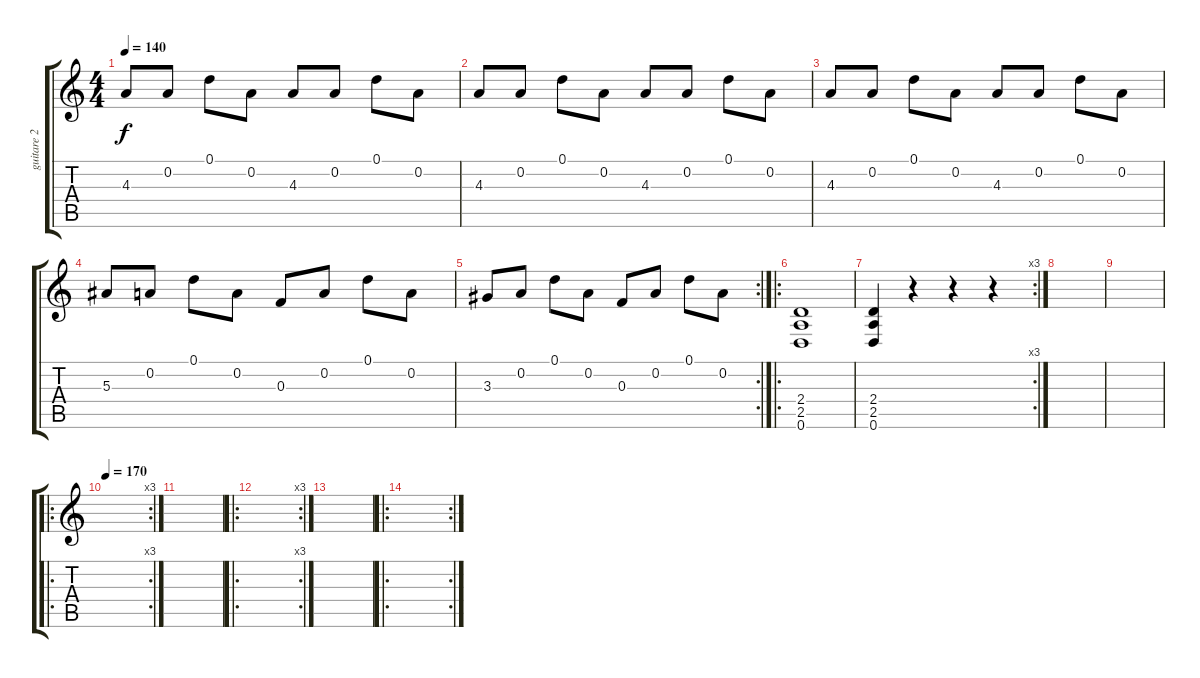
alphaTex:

\track ("guitare 2" "guitare 2") {instrument distortionguitar}
\staff {score tabs}
\tuning (D4 A3 F3 C3 G2 D2) {hide}
\ts (4 4)
\tempo 140
\clef g2
\ks c
4.3.8{dy f} 0.2.8 0.1.8 0.2.8 4.3.8 0.2.8 0.1.8 0.2.8 |
4.3.8 0.2.8 0.1.8 0.2.8 4.3.8 0.2.8 0.1.8 0.2.8 |
4.3.8 0.2.8 0.1.8 0.2.8 4.3.8 0.2.8 0.1.8 0.2.8 |
5.3.8 0.2.8 0.1.8 0.2.8 0.3.8 0.2.8 0.1.8 0.2.8 |
\rc 2
3.3.8 0.2.8 0.1.8 0.2.8 0.3.8 0.2.8 0.1.8 0.2.8 |
\ro
(2.4 2.5 0.6).1 |
\rc 3
(2.4 2.5 0.6).4 r.4 r.4 r.4 |
|
|
\ro
\rc 3
\tempo 170
|
|
\ro
\rc 3
|
|
\ro
\rc 2
